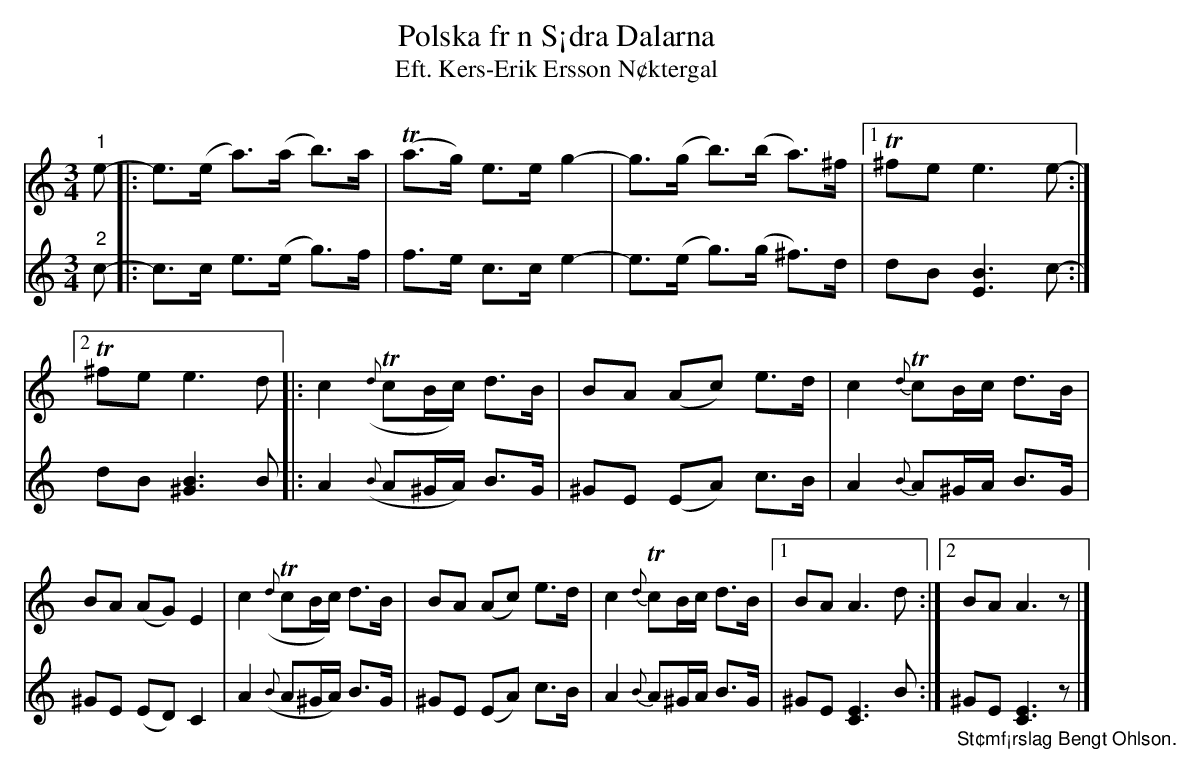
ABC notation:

X:1
T:Polska fr n S¡dra Dalarna
T:Eft. Kers-Erik Ersson N¢ktergal
Q:90
L:1/8
M:3/4
K:Am
V:1
"^1" e- [|: e>(e a>)(a b>)a | T(a>g) e>e g2- | g>(g b>)(b a>)^f |1 T^fe e3 e- :|]2
 T^fe e3 d [|: c2({d} TcB/c/) d>B | BA (Ac) e>d | c2{d} TcB/c/ d>B | BA (AG) E2 |
c2({d} TcB/c/) d>B | BA (Ac) e>d | c2{d} TcB/c/ d>B |1 BA A3 d :|]2 BA A3 z |]
V:2
"^2" c-  [|:  c>c e>(e g>)f  |  f>e c>c e2-  |  e>(e g>)(g ^f>)d  |1  dB [EB]3 c-  :|]2  dB [^GB]3 B  [|:
A2({B} A^G/A/) B>G  |  ^GE (EA) c>B  |  A2{B} A^G/A/ B>G  |  ^GE (ED) C2  |  A2({B} A^G/A/) B>G  |
^GE (EA) c>B  |  A2{B} A^G/A/ B>G  |1  ^GE [CE]3 B  :|]2 "_St¢mf¡rslag Bengt Ohlson." ^GE [CE]3 z  |]
